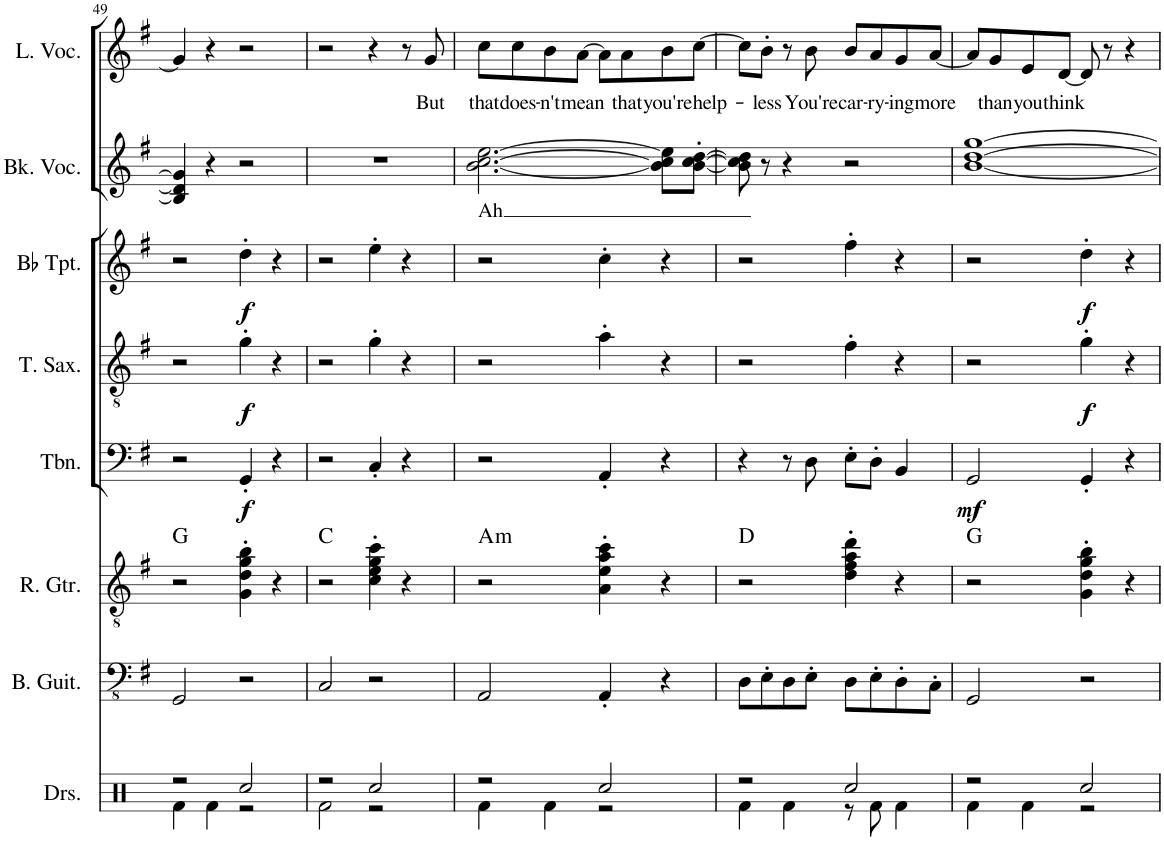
**kern	**kern	**kern	**harte	**kern	**dynam	**kern	**dynam	**kern	**dynam	**kern	**text	**kern	**text
*part8	*part7	*part6	*part6	*part5	*part5	*part4	*part4	*part3	*part3	*part2	*part2	*part1	*part1
*staff8	*staff7	*staff6	*	*staff5	*staff5	*staff4	*staff4	*staff3	*staff3	*staff2	*staff2	*staff1	*staff1
*I"Drumset	*I"Bass Guitar	*I"Rhythm Guitar	*	*I"Trombone	*	*I"Tenor Saxophone	*	*I"Bb Trumpet	*	*I"Backing Vocals	*	*I"Lead Vocals	*
*I'Drs.	*I'B. Guit.	*I'R. Gtr.	*	*I'Tbn.	*	*I'T. Sax.	*	*I'Bb Tpt.	*	*I'Bk. Voc.	*	*I'L. Voc.	*
!!LO:PB:g=z
*clefX	*clefFv4	*clefGv2	*	*clefF4	*	*clefGv2	*	*clefG2	*	*clefG2	*	*clefG2	*
*	*	*	*	*	*	*ITrd8c14	*	*ITrd1c2	*	*	*	*	*
*k[]	*k[f#]	*k[f#]	*	*k[f#]	*	*k[f#]	*	*k[f#]	*	*k[f#]	*	*k[f#]	*
*M4/4	*M4/4	*M4/4	*	*M4/4	*	*M4/4	*	*M4/4	*	*M4/4	*	*M4/4	*
=49	=49	=49	=49	=49	=49	=49	=49	=49	=49	=49	=49	=49	=49
*^	*	*	*	*	*	*	*	*	*	*	*	*	*
2r	4Rf\	2GGG/	2r	G:maj	2r	.	2r	.	2r	.	4B/] 4d/] 4g/]	.	4g/]	.
.	4Rf\	.	.	.	.	.	.	.	.	.	4r	.	4r	.
!	!	!	!	!	!	!LO:DY:b	!	!LO:DY:b	!	!LO:DY:b	!	!	!	!
2Rcc/	2r	2r	4G\' 4d\' 4g\' 4b\'	.	4GG'/	f	4g'\	f	4dd'\	f	2r	.	2r	.
.	.	.	4r	.	4r	.	4r	.	4r	.	.	.	.	.
=50	=50	=50	=50	=50	=50	=50	=50	=50	=50	=50	=50	=50	=50	=50
2r	2Rf\	2CC/	2r	C:maj	2r	.	2r	.	2r	.	1r	.	2r	.
2Rcc/	2r	2r	4c\' 4e\' 4g\' 4cc\'	.	4C'/	.	4g'\	.	4ee'\	.	.	.	4r	.
.	.	.	4r	.	4r	.	4r	.	4r	.	.	.	8r	.
!	!	!	!	!	!	!	!	!	!	!	!	!	!	!LO:LY:b
.	.	.	.	.	.	.	.	.	.	.	.	.	8g/	But
=51	=51	=51	=51	=51	=51	=51	=51	=51	=51	=51	=51	=51	=51	=51
!	!	!	!	!LO:H:kt=m	!	!	!	!	!	!	!	!LO:LY:b	!	!LO:LY:b
2r	4Rf\	2AAA/	2r	A:min	2r	.	2r	.	2r	.	[2.b\ [2.cc\ [2.ee\	-Ah	8cc\L	that
!	!	!	!	!	!	!	!	!	!	!	!	!	!	!LO:LY:b
.	.	.	.	.	.	.	.	.	.	.	.	.	8cc\	does-
!	!	!	!	!	!	!	!	!	!	!	!	!	!	!LO:LY:b
.	4Rf\	.	.	.	.	.	.	.	.	.	.	.	8b\	-n't
!	!	!	!	!	!	!	!	!	!	!	!	!	!	!LO:LY:b
.	.	.	.	.	.	.	.	.	.	.	.	.	[8a\J	mean
2Rcc/	2r	4AAA'/	4A\' 4e\' 4a\' 4cc\'	.	4AA'/	.	4a'\	.	4cc'\	.	.	.	8a\L]	.
!	!	!	!	!	!	!	!	!	!	!	!	!	!	!LO:LY:b
.	.	.	.	.	.	.	.	.	.	.	.	.	8a\	that
!	!	!	!	!	!	!	!	!	!	!	!	!	!	!LO:LY:b
.	.	4r	4r	.	4r	.	4r	.	4r	.	8b\] 8cc\] 8ee\]L	.	8b\	you're
!	!	!	!	!	!	!	!	!	!	!	!	!	!	!LO:LY:b
.	.	.	.	.	.	.	.	.	.	.	[8b\' [8cc\' [8dd\'J	.	[8cc\J	help-
=52	=52	=52	=52	=52	=52	=52	=52	=52	=52	=52	=52	=52	=52	=52
2r	4Rf\	8DD\L	2r	D:maj	4r	.	2r	.	2r	.	8b\] 8cc\] 8dd\]	.	8cc\L]	.
!	!	!	!	!	!	!	!	!	!	!	!	!	!	!LO:LY:b
.	.	8EE'\	.	.	.	.	.	.	.	.	8r	.	8b'\J	-less
.	4Rf\	8DD\	.	.	8r	.	.	.	.	.	4r	.	8r	.
!	!	!	!	!	!	!	!	!	!	!	!	!	!	!LO:LY:b
.	.	8EE'\J	.	.	8D\	.	.	.	.	.	.	.	8b\	You're
!	!	!	!	!	!	!	!	!	!	!	!	!	!	!LO:LY:b
2Rcc/	8r	8DD\L	4d\' 4f#\' 4a\' 4dd\'	.	8E'\L	.	4f#'\	.	4ff#'\	.	2r	.	8b/L	car-
!	!	!	!	!	!	!	!	!	!	!	!	!	!	!LO:LY:b
.	8Rf\	8EE'\	.	.	8D'\J	.	.	.	.	.	.	.	8a/	-ry-
!	!	!	!	!	!	!	!	!	!	!	!	!	!	!LO:LY:b
.	4Rf\	8DD'\	4r	.	4BB/	.	4r	.	4r	.	.	.	8g/	-ing
!	!	!	!	!	!	!	!	!	!	!	!	!	!	!LO:LY:b
.	.	8CC'\J	.	.	.	.	.	.	.	.	.	.	[8a/J	more
=53	=53	=53	=53	=53	=53	=53	=53	=53	=53	=53	=53	=53	=53	=53
!	!	!	!	!	!	!LO:DY:b	!	!	!	!	!	!	!	!
2r	4Rf\	2GGG/	2r	G:maj	2GG/	mf	2r	.	2r	.	[1b [1dd [1gg	.	8a/L]	.
!	!	!	!	!	!	!	!	!	!	!	!	!	!	!LO:LY:b
.	.	.	.	.	.	.	.	.	.	.	.	.	8g/	than
!	!	!	!	!	!	!	!	!	!	!	!	!	!	!LO:LY:b
.	4Rf\	.	.	.	.	.	.	.	.	.	.	.	8e/	you
!	!	!	!	!	!	!	!	!	!	!	!	!	!	!LO:LY:b
.	.	.	.	.	.	.	.	.	.	.	.	.	[8d/J	think
!	!	!	!	!	!	!	!	!LO:DY:b	!	!LO:DY:b	!	!	!	!
2Rcc/	2r	2r	4G\' 4d\' 4g\' 4b\'	.	4GG'/	.	4g'\	f	4dd'\	f	.	.	8d/]	.
.	.	.	.	.	.	.	.	.	.	.	.	.	8r	.
.	.	.	4r	.	4r	.	4r	.	4r	.	.	.	4r	.
*v	*v	*	*	*	*	*	*	*	*	*	*	*	*	*
=	=	=	=	=	=	=	=	=	=	=	=	=	=
*-	*-	*-	*-	*-	*-	*-	*-	*-	*-	*-	*-	*-	*-
